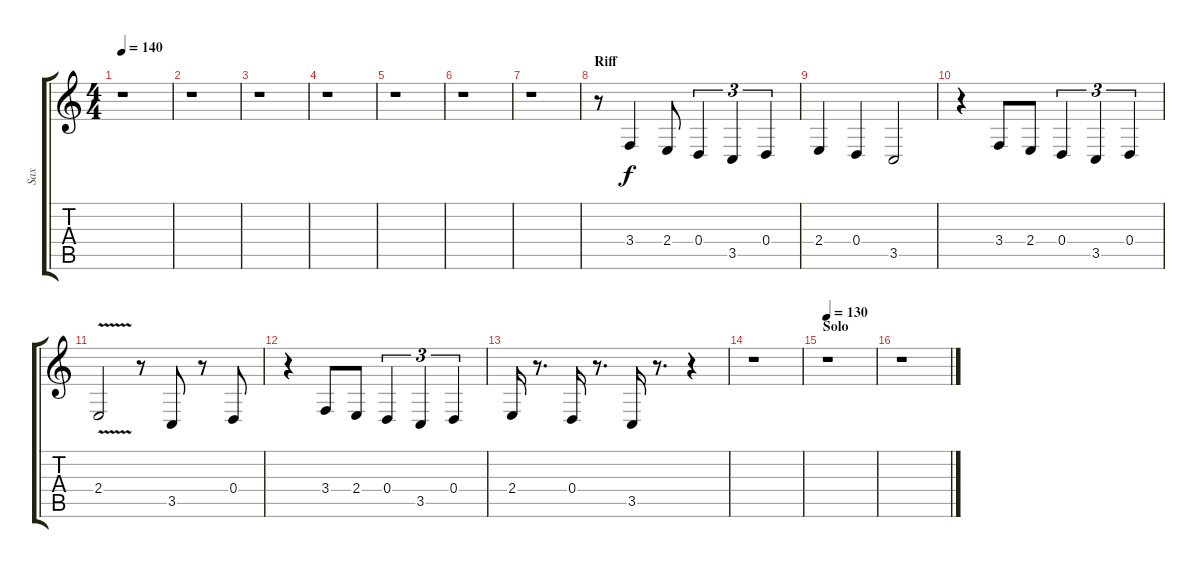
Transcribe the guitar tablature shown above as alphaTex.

\track ("Sax" "Sax") {instrument altosax}
\staff {score tabs}
\tuning (E4 B3 G3 D3 A2 E2) {hide}
\ts (4 4)
\tempo 140
\clef g2
\ks c
r.1{dy f} |
r.1 |
r.1 |
r.1 |
r.1 |
r.1 |
r.1 |
\section ("" "Riff")
r.8 3.4.4 2.4.8 0.4.4{tu (3 2)} 3.5.4{tu (3 2)} 0.4.4{tu (3 2)} |
2.4.4 0.4.4 3.5.2 |
r.4 3.4.8 2.4.8 0.4.4{tu (3 2)} 3.5.4{tu (3 2)} 0.4.4{tu (3 2)} |
2.4{v}.2 r.8 3.5.8 r.8 0.4.8 |
r.4 3.4.8 2.4.8 0.4.4{tu (3 2)} 3.5.4{tu (3 2)} 0.4.4{tu (3 2)} |
2.4.16 r.8{d} 0.4.16 r.8{d} 3.5.16 r.8{d} r.4 |
r.1 |
\section ("" "Solo")
\tempo 130
r.1 |
r.1
